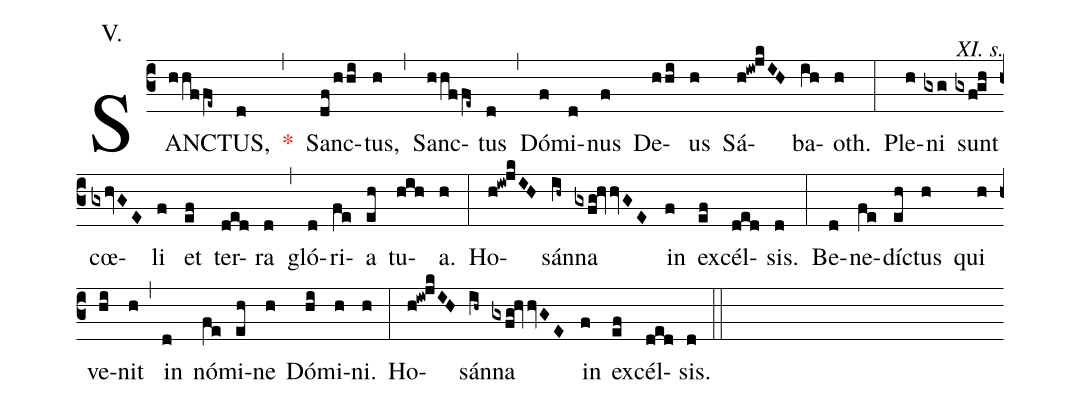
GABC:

annotation:V.;
commentary:XI. s.;
office-part:Kyriale;
%%
(c3) SANC(hhf/fe~)TUS,(d) <v>\red{*}</v>(,) Sanc(df/hhi)tus,(h) (,) Sanc(hhf/fe~)tus(d) (,) Dó(f)mi(d)nus(f) De(hhi)us(h) Sá(h!iw!jkIH)ba(ih)oth.(h) (:) Ple(h)ni(gxg) sunt(gxf!gh) cœ(gxhvGE)li(f) et(ef) ter(ded)ra(d) (,) gló(d)ri(fe)a(eh) tu(hih)a.(h) (:) Ho(h!iw!jkIH)sán(ih~)na(gxfg!hvvGE) in(f) ex(ef)cél(ded)sis.(d) (:) Be(d)ne(fe)díc(eh)tus(h) qui(h) ve(hi)nit(h) (,) in(d) nó(fe)mi(eh)ne(h) Dó(hi)mi(h)ni.(h) (:) Ho(h!iw!jkIH)sán(ih~)na(gxfg!hvvGE) in(f) ex(ef)cél(ded)sis.(d) (::)
